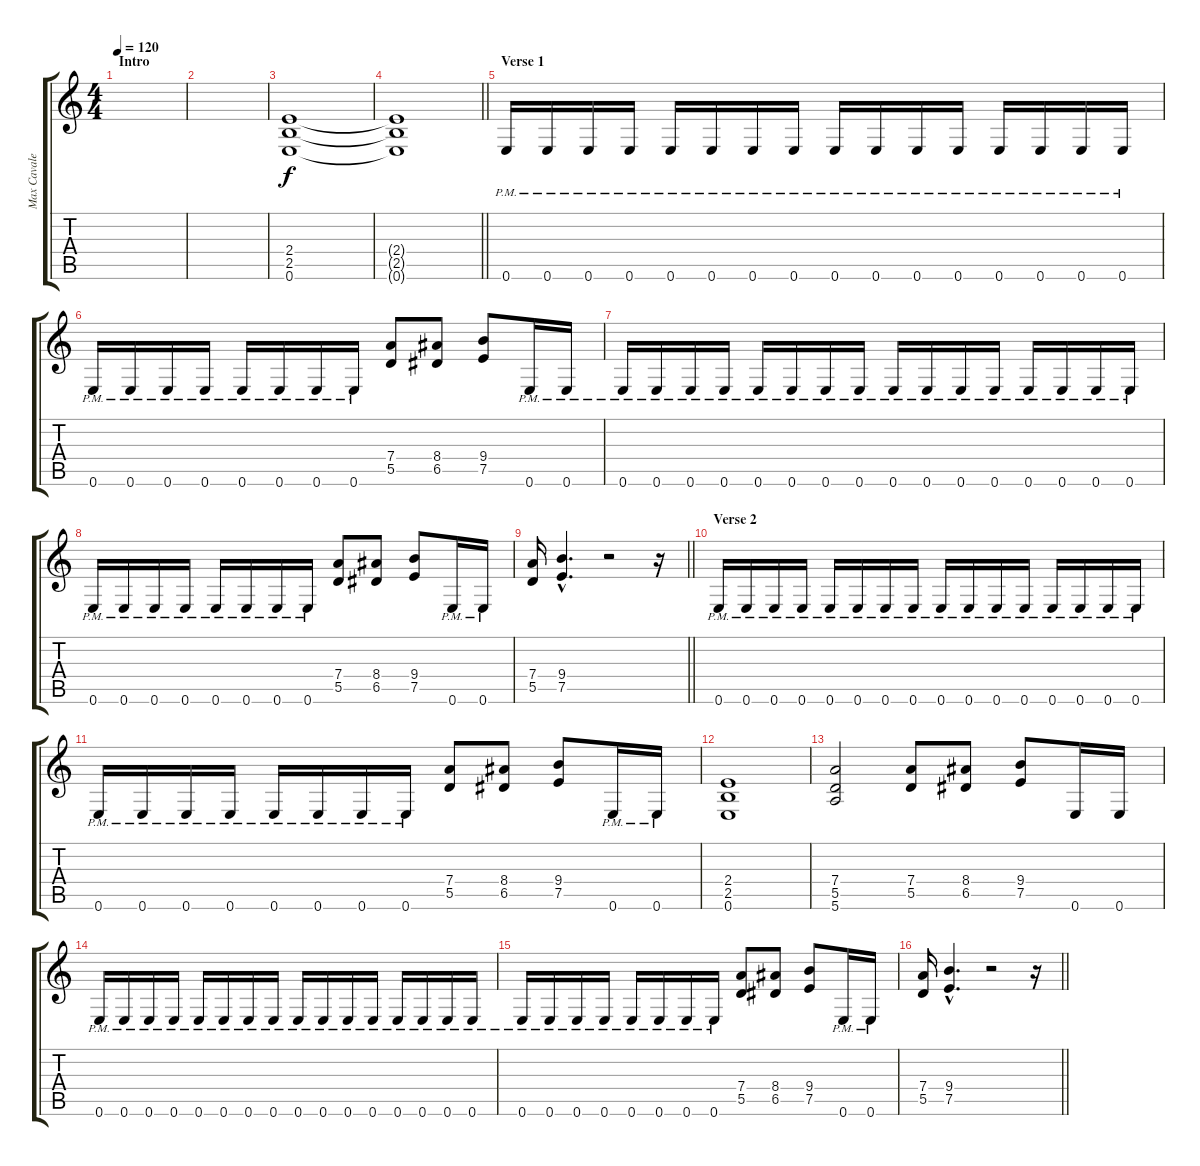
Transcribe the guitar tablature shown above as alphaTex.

\track ("Max Cavalera" "Max Cavale") {instrument overdrivenguitar}
\staff {score tabs}
\tuning (E4 B3 G3 D3 A2 E2) {hide}
\ts (4 4)
\section ("" "Intro")
\tempo 120
\clef g2
\ks c
|
|
(2.4 2.5 0.6).1 |
\barLineRight lightlight
(2.4{t} 2.5{t} 0.6{t}).1 |
\section ("" "Verse 1")
0.6{pm}.16 0.6{pm}.16 0.6{pm}.16 0.6{pm}.16 0.6{pm}.16 0.6{pm}.16 0.6{pm}.16 0.6{pm}.16 0.6{pm}.16 0.6{pm}.16 0.6{pm}.16 0.6{pm}.16 0.6{pm}.16 0.6{pm}.16 0.6{pm}.16 0.6{pm}.16 |
0.6{pm}.16 0.6{pm}.16 0.6{pm}.16 0.6{pm}.16 0.6{pm}.16 0.6{pm}.16 0.6{pm}.16 0.6{pm}.16 (7.4 5.5).8 (8.4 6.5).8 (9.4 7.5).8 0.6{pm}.16 0.6{pm}.16 |
0.6{pm}.16 0.6{pm}.16 0.6{pm}.16 0.6{pm}.16 0.6{pm}.16 0.6{pm}.16 0.6{pm}.16 0.6{pm}.16 0.6{pm}.16 0.6{pm}.16 0.6{pm}.16 0.6{pm}.16 0.6{pm}.16 0.6{pm}.16 0.6{pm}.16 0.6{pm}.16 |
0.6{pm}.16 0.6{pm}.16 0.6{pm}.16 0.6{pm}.16 0.6{pm}.16 0.6{pm}.16 0.6{pm}.16 0.6{pm}.16 (7.4 5.5).8 (8.4 6.5).8 (9.4 7.5).8 0.6{pm}.16 0.6{pm}.16 |
\barLineRight lightlight
(7.4 5.5).16 (9.4{hac} 7.5{hac}).4{d} r.2 r.16 |
\section ("" "Verse 2")
0.6{pm}.16 0.6{pm}.16 0.6{pm}.16 0.6{pm}.16 0.6{pm}.16 0.6{pm}.16 0.6{pm}.16 0.6{pm}.16 0.6{pm}.16 0.6{pm}.16 0.6{pm}.16 0.6{pm}.16 0.6{pm}.16 0.6{pm}.16 0.6{pm}.16 0.6{pm}.16 |
0.6{pm}.16 0.6{pm}.16 0.6{pm}.16 0.6{pm}.16 0.6{pm}.16 0.6{pm}.16 0.6{pm}.16 0.6{pm}.16 (7.4 5.5).8 (8.4 6.5).8 (9.4 7.5).8 0.6{pm}.16 0.6{pm}.16 |
(2.4 2.5 0.6).1 |
(7.4 5.5 5.6).2 (7.4 5.5).8 (8.4 6.5).8 (9.4 7.5).8 0.6.16 0.6.16 |
0.6{pm}.16 0.6{pm}.16 0.6{pm}.16 0.6{pm}.16 0.6{pm}.16 0.6{pm}.16 0.6{pm}.16 0.6{pm}.16 0.6{pm}.16 0.6{pm}.16 0.6{pm}.16 0.6{pm}.16 0.6{pm}.16 0.6{pm}.16 0.6{pm}.16 0.6{pm}.16 |
0.6{pm}.16 0.6{pm}.16 0.6{pm}.16 0.6{pm}.16 0.6{pm}.16 0.6{pm}.16 0.6{pm}.16 0.6{pm}.16 (7.4 5.5).8 (8.4 6.5).8 (9.4 7.5).8 0.6{pm}.16 0.6{pm}.16 |
\barLineRight lightlight
(7.4 5.5).16 (9.4{hac} 7.5{hac}).4{d} r.2 r.16
